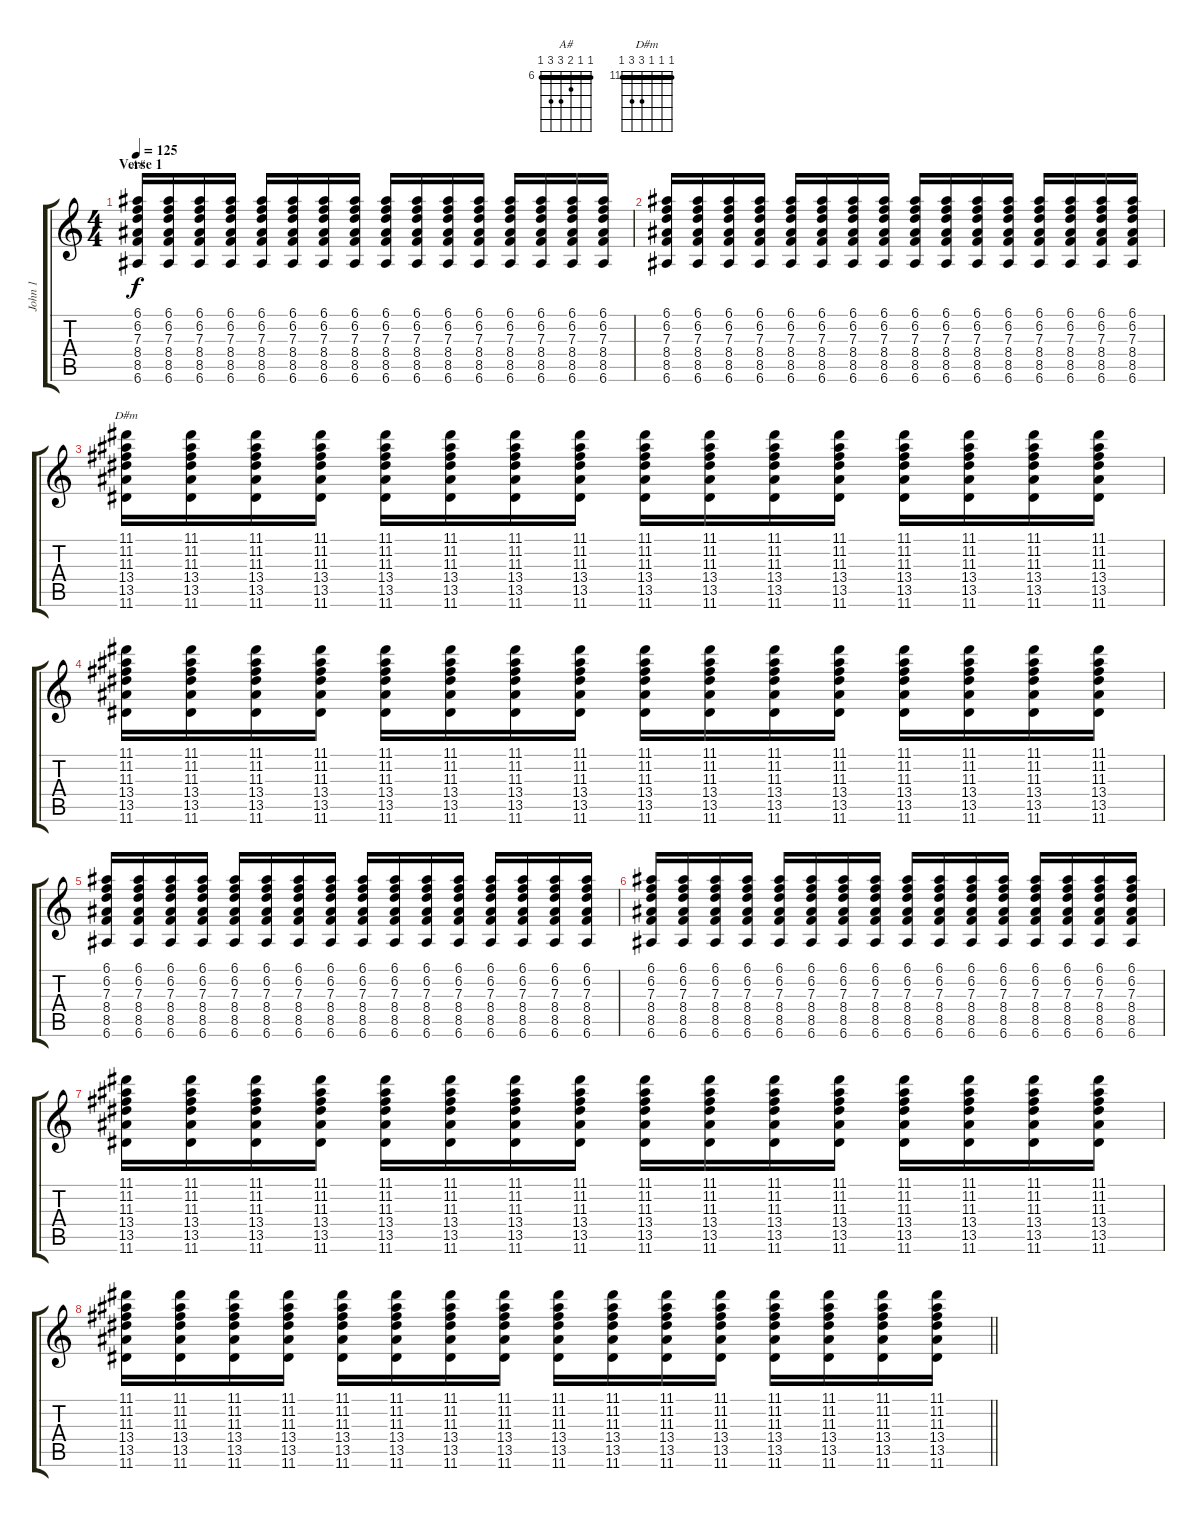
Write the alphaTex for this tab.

\track ("John 1" "John 1") {instrument overdrivenguitar}
\staff {score tabs}
\tuning (E4 B3 G3 D3 A2 E2) {hide}
\chord ("A#" 6 6 7 8 8 6) {firstfret 6 barre 6}
\chord ("D#m" 11 11 11 13 13 11) {firstfret 11 barre 11}
\ts (4 4)
\section ("" "Verse 1")
\tempo 125
\clef g2
\ks c
(6.1 6.2 7.3 8.4 8.5 6.6).16{ch "A#" dy f} (6.1 6.2 7.3 8.4 8.5 6.6).16 (6.1 6.2 7.3 8.4 8.5 6.6).16 (6.1 6.2 7.3 8.4 8.5 6.6).16 (6.1 6.2 7.3 8.4 8.5 6.6).16 (6.1 6.2 7.3 8.4 8.5 6.6).16 (6.1 6.2 7.3 8.4 8.5 6.6).16 (6.1 6.2 7.3 8.4 8.5 6.6).16 (6.1 6.2 7.3 8.4 8.5 6.6).16 (6.1 6.2 7.3 8.4 8.5 6.6).16 (6.1 6.2 7.3 8.4 8.5 6.6).16 (6.1 6.2 7.3 8.4 8.5 6.6).16 (6.1 6.2 7.3 8.4 8.5 6.6).16 (6.1 6.2 7.3 8.4 8.5 6.6).16 (6.1 6.2 7.3 8.4 8.5 6.6).16 (6.1 6.2 7.3 8.4 8.5 6.6).16 |
(6.1 6.2 7.3 8.4 8.5 6.6).16 (6.1 6.2 7.3 8.4 8.5 6.6).16 (6.1 6.2 7.3 8.4 8.5 6.6).16 (6.1 6.2 7.3 8.4 8.5 6.6).16 (6.1 6.2 7.3 8.4 8.5 6.6).16 (6.1 6.2 7.3 8.4 8.5 6.6).16 (6.1 6.2 7.3 8.4 8.5 6.6).16 (6.1 6.2 7.3 8.4 8.5 6.6).16 (6.1 6.2 7.3 8.4 8.5 6.6).16 (6.1 6.2 7.3 8.4 8.5 6.6).16 (6.1 6.2 7.3 8.4 8.5 6.6).16 (6.1 6.2 7.3 8.4 8.5 6.6).16 (6.1 6.2 7.3 8.4 8.5 6.6).16 (6.1 6.2 7.3 8.4 8.5 6.6).16 (6.1 6.2 7.3 8.4 8.5 6.6).16 (6.1 6.2 7.3 8.4 8.5 6.6).16 |
(11.1 11.2 11.3 13.4 13.5 11.6).16{ch "D#m"} (11.1 11.2 11.3 13.4 13.5 11.6).16 (11.1 11.2 11.3 13.4 13.5 11.6).16 (11.1 11.2 11.3 13.4 13.5 11.6).16 (11.1 11.2 11.3 13.4 13.5 11.6).16 (11.1 11.2 11.3 13.4 13.5 11.6).16 (11.1 11.2 11.3 13.4 13.5 11.6).16 (11.1 11.2 11.3 13.4 13.5 11.6).16 (11.1 11.2 11.3 13.4 13.5 11.6).16 (11.1 11.2 11.3 13.4 13.5 11.6).16 (11.1 11.2 11.3 13.4 13.5 11.6).16 (11.1 11.2 11.3 13.4 13.5 11.6).16 (11.1 11.2 11.3 13.4 13.5 11.6).16 (11.1 11.2 11.3 13.4 13.5 11.6).16 (11.1 11.2 11.3 13.4 13.5 11.6).16 (11.1 11.2 11.3 13.4 13.5 11.6).16 |
(11.1 11.2 11.3 13.4 13.5 11.6).16 (11.1 11.2 11.3 13.4 13.5 11.6).16 (11.1 11.2 11.3 13.4 13.5 11.6).16 (11.1 11.2 11.3 13.4 13.5 11.6).16 (11.1 11.2 11.3 13.4 13.5 11.6).16 (11.1 11.2 11.3 13.4 13.5 11.6).16 (11.1 11.2 11.3 13.4 13.5 11.6).16 (11.1 11.2 11.3 13.4 13.5 11.6).16 (11.1 11.2 11.3 13.4 13.5 11.6).16 (11.1 11.2 11.3 13.4 13.5 11.6).16 (11.1 11.2 11.3 13.4 13.5 11.6).16 (11.1 11.2 11.3 13.4 13.5 11.6).16 (11.1 11.2 11.3 13.4 13.5 11.6).16 (11.1 11.2 11.3 13.4 13.5 11.6).16 (11.1 11.2 11.3 13.4 13.5 11.6).16 (11.1 11.2 11.3 13.4 13.5 11.6).16 |
(6.1 6.2 7.3 8.4 8.5 6.6).16 (6.1 6.2 7.3 8.4 8.5 6.6).16 (6.1 6.2 7.3 8.4 8.5 6.6).16 (6.1 6.2 7.3 8.4 8.5 6.6).16 (6.1 6.2 7.3 8.4 8.5 6.6).16 (6.1 6.2 7.3 8.4 8.5 6.6).16 (6.1 6.2 7.3 8.4 8.5 6.6).16 (6.1 6.2 7.3 8.4 8.5 6.6).16 (6.1 6.2 7.3 8.4 8.5 6.6).16 (6.1 6.2 7.3 8.4 8.5 6.6).16 (6.1 6.2 7.3 8.4 8.5 6.6).16 (6.1 6.2 7.3 8.4 8.5 6.6).16 (6.1 6.2 7.3 8.4 8.5 6.6).16 (6.1 6.2 7.3 8.4 8.5 6.6).16 (6.1 6.2 7.3 8.4 8.5 6.6).16 (6.1 6.2 7.3 8.4 8.5 6.6).16 |
(6.1 6.2 7.3 8.4 8.5 6.6).16 (6.1 6.2 7.3 8.4 8.5 6.6).16 (6.1 6.2 7.3 8.4 8.5 6.6).16 (6.1 6.2 7.3 8.4 8.5 6.6).16 (6.1 6.2 7.3 8.4 8.5 6.6).16 (6.1 6.2 7.3 8.4 8.5 6.6).16 (6.1 6.2 7.3 8.4 8.5 6.6).16 (6.1 6.2 7.3 8.4 8.5 6.6).16 (6.1 6.2 7.3 8.4 8.5 6.6).16 (6.1 6.2 7.3 8.4 8.5 6.6).16 (6.1 6.2 7.3 8.4 8.5 6.6).16 (6.1 6.2 7.3 8.4 8.5 6.6).16 (6.1 6.2 7.3 8.4 8.5 6.6).16 (6.1 6.2 7.3 8.4 8.5 6.6).16 (6.1 6.2 7.3 8.4 8.5 6.6).16 (6.1 6.2 7.3 8.4 8.5 6.6).16 |
(11.1 11.2 11.3 13.4 13.5 11.6).16 (11.1 11.2 11.3 13.4 13.5 11.6).16 (11.1 11.2 11.3 13.4 13.5 11.6).16 (11.1 11.2 11.3 13.4 13.5 11.6).16 (11.1 11.2 11.3 13.4 13.5 11.6).16 (11.1 11.2 11.3 13.4 13.5 11.6).16 (11.1 11.2 11.3 13.4 13.5 11.6).16 (11.1 11.2 11.3 13.4 13.5 11.6).16 (11.1 11.2 11.3 13.4 13.5 11.6).16 (11.1 11.2 11.3 13.4 13.5 11.6).16 (11.1 11.2 11.3 13.4 13.5 11.6).16 (11.1 11.2 11.3 13.4 13.5 11.6).16 (11.1 11.2 11.3 13.4 13.5 11.6).16 (11.1 11.2 11.3 13.4 13.5 11.6).16 (11.1 11.2 11.3 13.4 13.5 11.6).16 (11.1 11.2 11.3 13.4 13.5 11.6).16 |
\barLineRight lightlight
(11.1 11.2 11.3 13.4 13.5 11.6).16 (11.1 11.2 11.3 13.4 13.5 11.6).16 (11.1 11.2 11.3 13.4 13.5 11.6).16 (11.1 11.2 11.3 13.4 13.5 11.6).16 (11.1 11.2 11.3 13.4 13.5 11.6).16 (11.1 11.2 11.3 13.4 13.5 11.6).16 (11.1 11.2 11.3 13.4 13.5 11.6).16 (11.1 11.2 11.3 13.4 13.5 11.6).16 (11.1 11.2 11.3 13.4 13.5 11.6).16 (11.1 11.2 11.3 13.4 13.5 11.6).16 (11.1 11.2 11.3 13.4 13.5 11.6).16 (11.1 11.2 11.3 13.4 13.5 11.6).16 (11.1 11.2 11.3 13.4 13.5 11.6).16 (11.1 11.2 11.3 13.4 13.5 11.6).16 (11.1 11.2 11.3 13.4 13.5 11.6).16 (11.1 11.2 11.3 13.4 13.5 11.6).16
